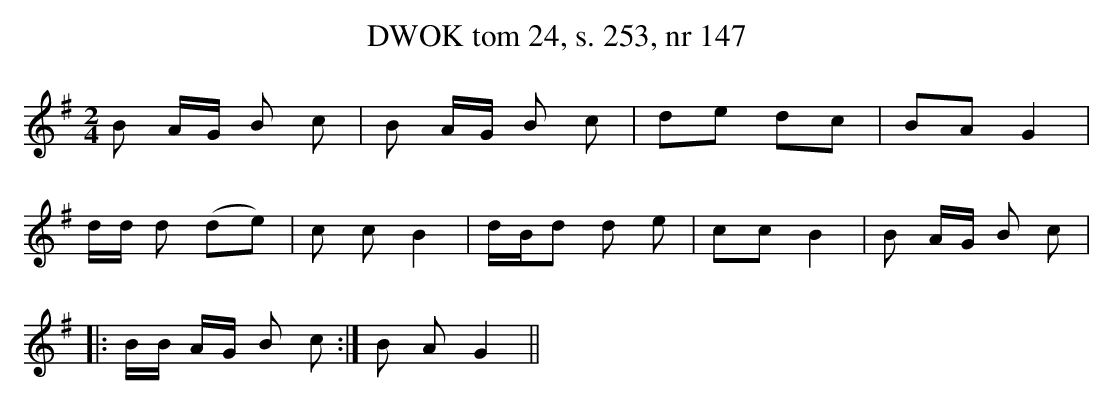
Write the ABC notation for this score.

X:1
T: DWOK tom 24, s. 253, nr 147
L: 1/16
M: 2/4
K: G
B2 AG B2 c2 | B2 AG B2 c2 | d2e2 d2c2 | B2A2 G4 |
dd d2 (d2e2) | c2 c2 B4 | dBd2 d2 e2 | c2c2 B4 | B2 AG B2 c2 |
|:BB AG B2 c2 :| B2 A2 G4 ||
